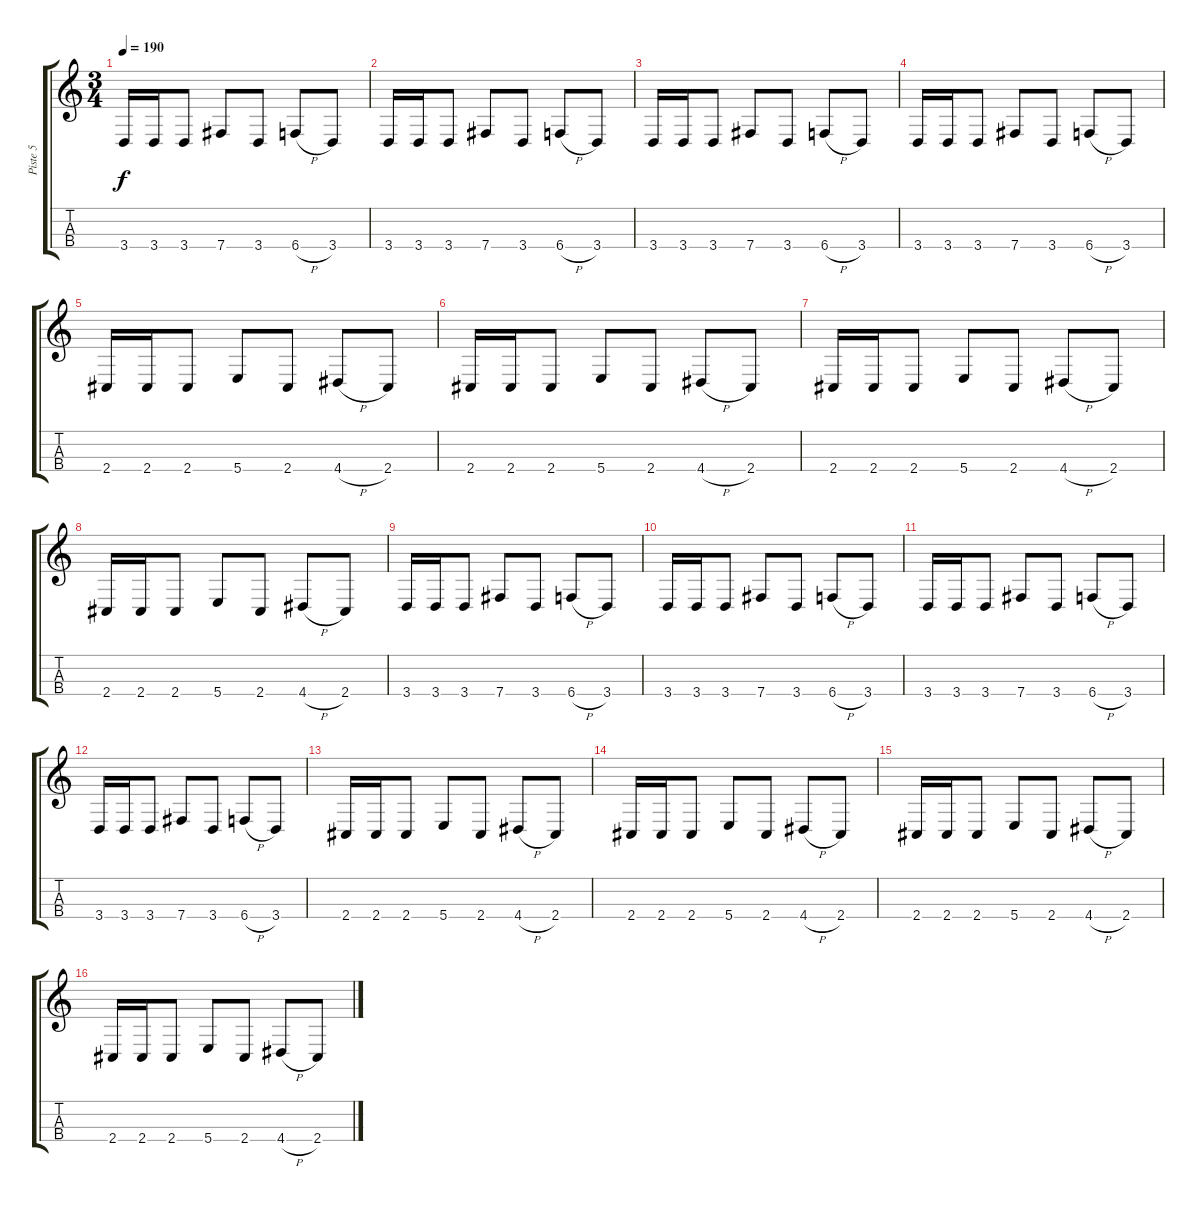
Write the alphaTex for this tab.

\track ("Piste 5" "Piste 5") {instrument electricbasspick}
\staff {score tabs}
\tuning (E3 B2 Gb2 B1) {hide}
\ts (3 4)
\tempo 190
\clef g2
\ks c
3.4.16{dy f} 3.4.16 3.4.8 7.4.8 3.4.8 6.4{h}.8 3.4.8 |
3.4.16 3.4.16 3.4.8 7.4.8 3.4.8 6.4{h}.8 3.4.8 |
3.4.16 3.4.16 3.4.8 7.4.8 3.4.8 6.4{h}.8 3.4.8 |
3.4.16 3.4.16 3.4.8 7.4.8 3.4.8 6.4{h}.8 3.4.8 |
2.4.16 2.4.16 2.4.8 5.4.8 2.4.8 4.4{h}.8 2.4.8 |
2.4.16 2.4.16 2.4.8 5.4.8 2.4.8 4.4{h}.8 2.4.8 |
2.4.16 2.4.16 2.4.8 5.4.8 2.4.8 4.4{h}.8 2.4.8 |
2.4.16 2.4.16 2.4.8 5.4.8 2.4.8 4.4{h}.8 2.4.8 |
3.4.16 3.4.16 3.4.8 7.4.8 3.4.8 6.4{h}.8 3.4.8 |
3.4.16 3.4.16 3.4.8 7.4.8 3.4.8 6.4{h}.8 3.4.8 |
3.4.16 3.4.16 3.4.8 7.4.8 3.4.8 6.4{h}.8 3.4.8 |
3.4.16 3.4.16 3.4.8 7.4.8 3.4.8 6.4{h}.8 3.4.8 |
2.4.16 2.4.16 2.4.8 5.4.8 2.4.8 4.4{h}.8 2.4.8 |
2.4.16 2.4.16 2.4.8 5.4.8 2.4.8 4.4{h}.8 2.4.8 |
2.4.16 2.4.16 2.4.8 5.4.8 2.4.8 4.4{h}.8 2.4.8 |
2.4.16 2.4.16 2.4.8 5.4.8 2.4.8 4.4{h}.8 2.4.8
